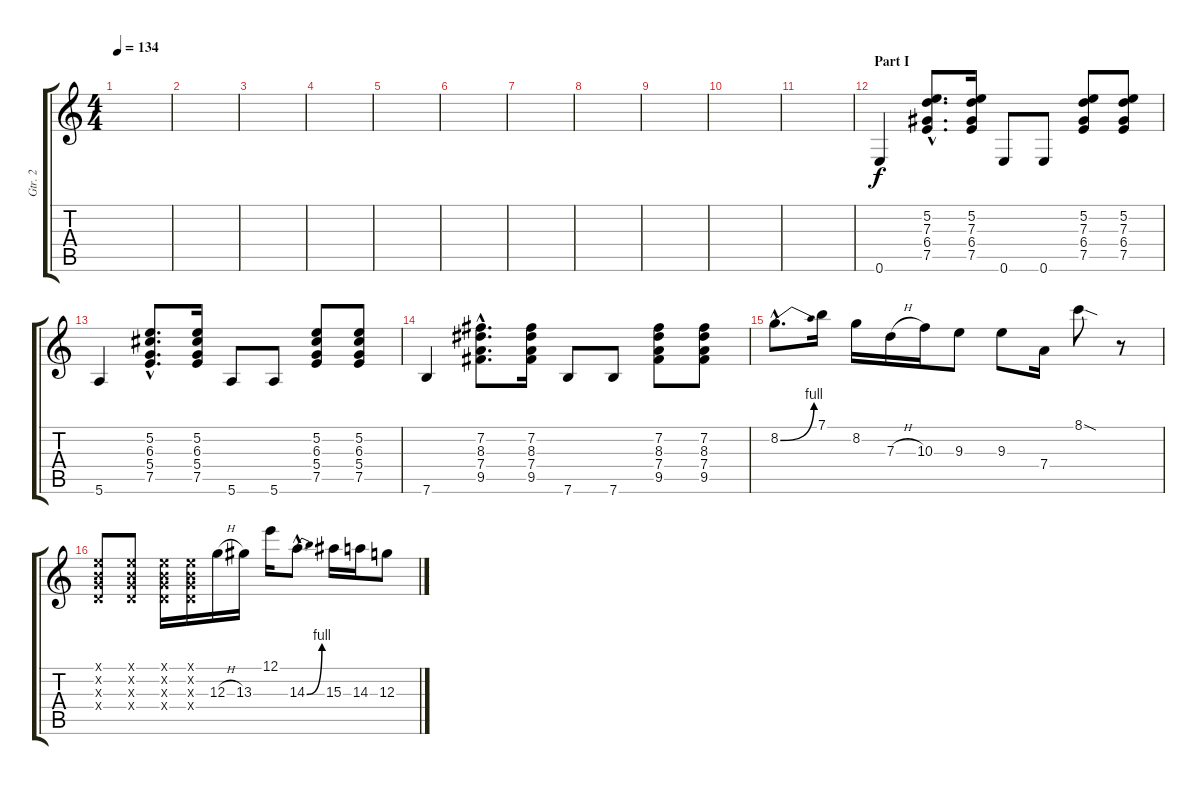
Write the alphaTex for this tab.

\track ("Gtr. 2" "Gtr. 2") {instrument distortionguitar}
\staff {score tabs}
\tuning (E4 B3 G3 D3 A2 E2) {hide}
\ts (4 4)
\tempo 134
\clef g2
\ks c
|
|
|
|
|
|
|
|
|
|
|
\section ("" "Part I")
0.6.4 (5.2{hac} 7.3{hac} 6.4{hac} 7.5{hac}).8{d} (5.2 7.3 6.4 7.5).16 0.6.8 0.6.8 (5.2 7.3 6.4 7.5).8 (5.2 7.3 6.4 7.5).8 |
5.6.4 (5.2{hac} 6.3{hac} 5.4{hac} 7.5{hac}).8{d} (5.2 6.3 5.4 7.5).16 5.6.8 5.6.8 (5.2 6.3 5.4 7.5).8 (5.2 6.3 5.4 7.5).8 |
7.6.4 (7.2{hac} 8.3{hac} 7.4{hac} 9.5{hac}).8{d} (7.2 8.3 7.4 9.5).16 7.6.8 7.6.8 (7.2 8.3 7.4 9.5).8 (7.2 8.3 7.4 9.5).8 |
8.2{be (bend 0 0 60 4) hac}.8{d} 7.1.16 8.2.16 7.3{h}.16 10.3.16 9.3.8 9.3.8 7.4.16 8.1{sod}.8 r.8 |
(0.1{x} 0.2{x} 0.3{x} 0.4{x}).8 (0.1{x} 0.2{x} 0.3{x} 0.4{x}).8 (0.1{x} 0.2{x} 0.3{x} 0.4{x}).16 (0.1{x} 0.2{x} 0.3{x} 0.4{x}).16 12.3{h}.16 13.3.16 12.1.16 14.3{be (bend 0 0 60 4) hac}.8{d} 15.3.16 14.3.16 12.3.8
